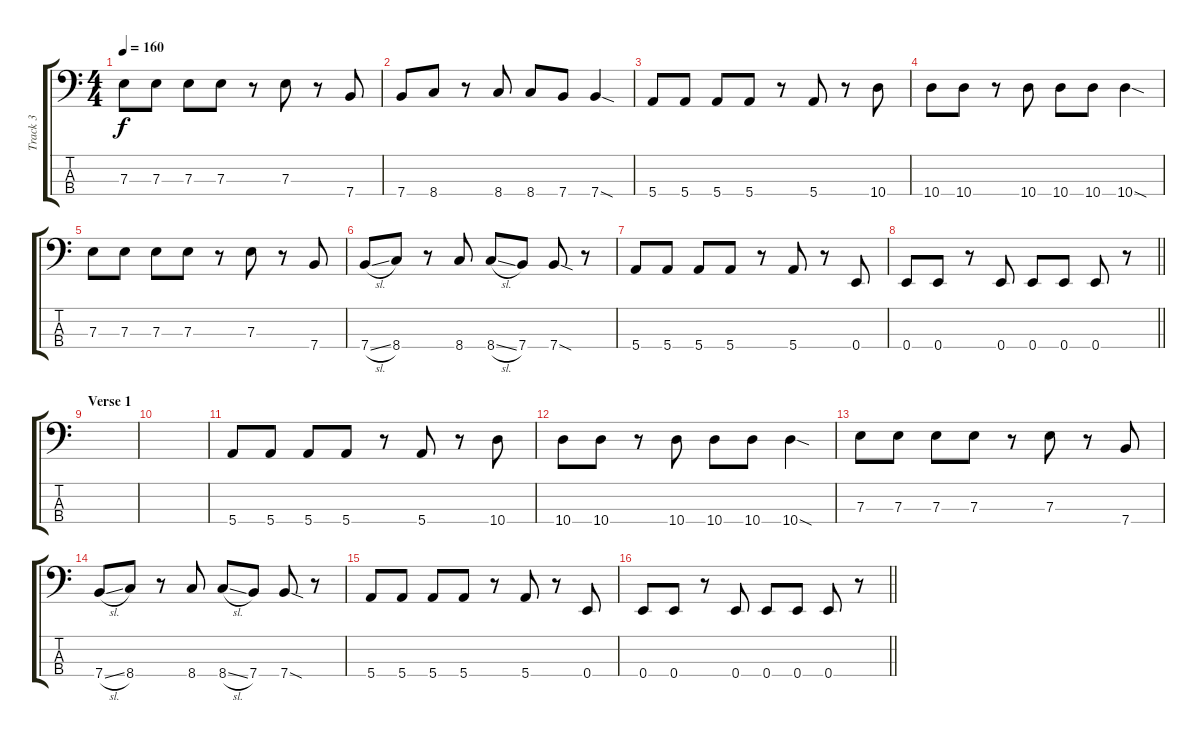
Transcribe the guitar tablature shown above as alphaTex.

\track ("Track 3" "Track 3") {instrument electricbassfinger}
\staff {score tabs}
\tuning (G2 D2 A1 E1) {hide}
\ts (4 4)
\tempo 160
\clef f4
\ks c
7.3.8{dy f} 7.3.8 7.3.8 7.3.8 r.8 7.3.8 r.8 7.4.8 |
7.4.8 8.4.8 r.8 8.4.8 8.4.8 7.4.8 7.4{sod}.4 |
5.4.8 5.4.8 5.4.8 5.4.8 r.8 5.4.8 r.8 10.4.8 |
10.4.8 10.4.8 r.8 10.4.8 10.4.8 10.4.8 10.4{sod}.4 |
7.3.8 7.3.8 7.3.8 7.3.8 r.8 7.3.8 r.8 7.4.8 |
7.4{sl}.8 8.4.8 r.8 8.4.8 8.4{sl}.8 7.4.8 7.4{sod}.8 r.8 |
5.4.8 5.4.8 5.4.8 5.4.8 r.8 5.4.8 r.8 0.4.8 |
\barLineRight lightlight
0.4.8 0.4.8 r.8 0.4.8 0.4.8 0.4.8 0.4.8 r.8 |
\section ("" "Verse 1")
|
|
5.4.8 5.4.8 5.4.8 5.4.8 r.8 5.4.8 r.8 10.4.8 |
10.4.8 10.4.8 r.8 10.4.8 10.4.8 10.4.8 10.4{sod}.4 |
7.3.8 7.3.8 7.3.8 7.3.8 r.8 7.3.8 r.8 7.4.8 |
7.4{sl}.8 8.4.8 r.8 8.4.8 8.4{sl}.8 7.4.8 7.4{sod}.8 r.8 |
5.4.8 5.4.8 5.4.8 5.4.8 r.8 5.4.8 r.8 0.4.8 |
\barLineRight lightlight
0.4.8 0.4.8 r.8 0.4.8 0.4.8 0.4.8 0.4.8 r.8
